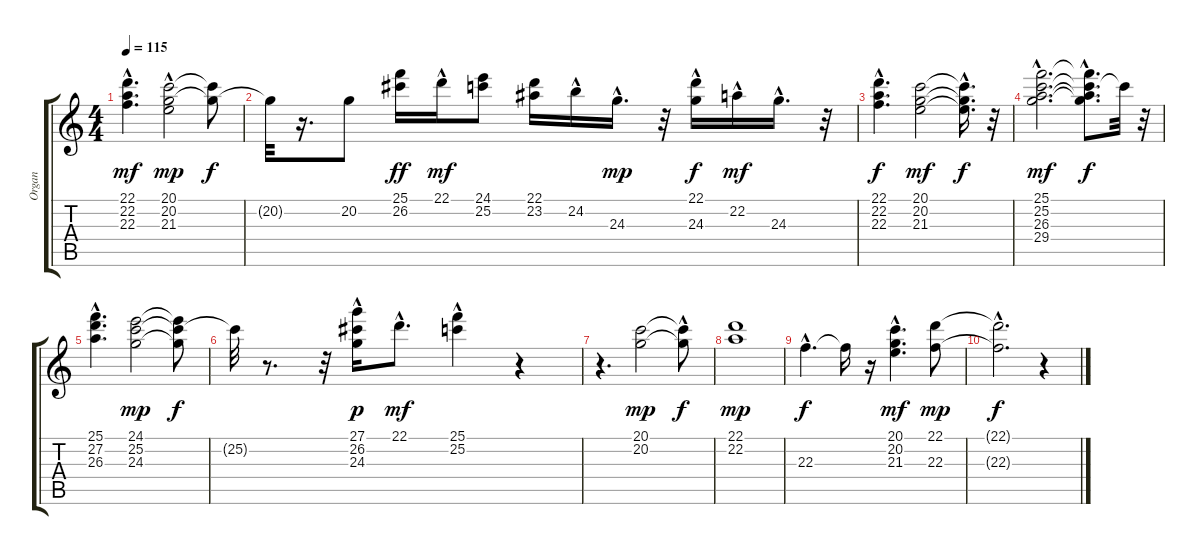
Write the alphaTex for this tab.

\track ("Organ" "Organ") {instrument rockorgan}
\staff {score tabs}
\tuning (E4 B3 G3 D3 A2 E2) {hide}
\ts (4 4)
\tempo 115
\clef g2
\ks c
(22.1{hac} 22.2 22.3).4{d dy mf} (20.1 20.2 21.3{hac}).2{dy mp} (20.1{t} 20.2{t}).8{dy f} |
20.2{t}.32 r.16{d} 20.2.8 (25.1 26.2).16{dy ff} 22.1{hac}.16{dy mf} (24.1 25.2).8 (22.1 23.2).16 24.2{hac}.16 24.3{hac}.16{d dy mp} r.32 (22.1{hac} 24.3).16{dy f} 22.2{hac}.16{dy mf} 24.3{hac}.16{d} r.32 |
(22.1{hac} 22.2{hac} 22.3).4{d dy f} (20.1 20.2 21.3).2{dy mf} (20.1{hac t} 20.2{hac t} 21.3{t}).16{d dy f} r.32 |
(25.1{hac} 25.2{hac} 26.3{hac} 29.4{hac}).2{d dy mf} (25.1{hac t} 25.2{hac t} 26.3{hac t} 29.4{hac t}).8{d dy f} 25.2{t}.32 r.32 |
(25.1{hac} 27.2{hac} 26.3).4{d} (24.1 25.2 24.3).2{dy mp} (24.1{t} 25.2{t} 24.3{t}).8{dy f} |
25.2{t}.32 r.8{d} r.32 (27.1{hac} 26.2 24.3).16{dy p} 22.1{hac}.8{d dy mf} (25.1 25.2{hac}).4 r.4 |
r.4{d} (20.1 20.2).2{dy mp} (20.1{t} 20.2{hac t}).8{dy f} |
(22.1 22.2).1{dy mp} |
22.3{hac}.4{d dy f} 22.3{t}.16 r.16 (20.1{hac} 20.2 21.3).4{d dy mf} (22.1 22.3).8{dy mp} |
(22.1{hac t} 22.3{hac t}).2{d dy f} r.4
